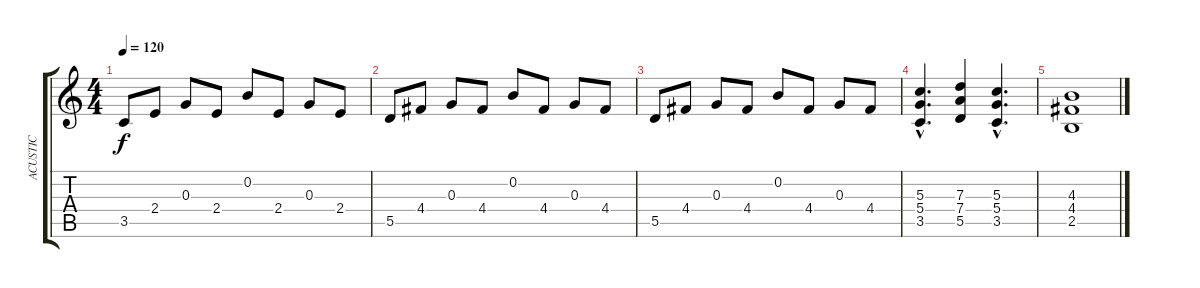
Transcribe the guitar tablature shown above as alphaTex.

\track ("ACUSTIC" "ACUSTIC") {instrument acousticguitarsteel}
\staff {score tabs}
\tuning (E4 B3 G3 D3 A2 E2) {hide}
\ts (4 4)
\tempo 120
\clef g2
\ks c
3.5.8{dy f} 2.4.8 0.3.8 2.4.8 0.2.8 2.4.8 0.3.8 2.4.8 |
5.5.8 4.4.8 0.3.8 4.4.8 0.2.8 4.4.8 0.3.8 4.4.8 |
5.5.8 4.4.8 0.3.8 4.4.8 0.2.8 4.4.8 0.3.8 4.4.8 |
(5.3{hac} 5.4{hac} 3.5{hac}).4{d} (7.3 7.4 5.5).4 (5.3{hac} 5.4{hac} 3.5{hac}).4{d} |
(4.3 4.4 2.5).1
